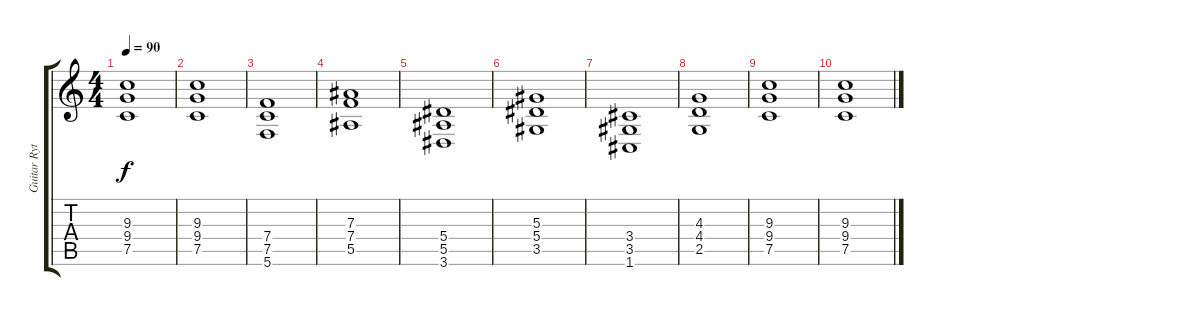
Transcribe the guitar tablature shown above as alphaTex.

\track ("Guitar Rythm" "Guitar Ryt") {instrument distortionguitar}
\staff {score tabs}
\tuning (C4 G3 Eb3 Bb2 F2 C2) {hide}
\ts (4 4)
\tempo 90
\clef g2
\ks c
(9.3 9.4 7.5).1{dy f} |
(9.3 9.4 7.5).1 |
(7.4 7.5 5.6).1 |
(7.3 7.4 5.5).1 |
(5.4 5.5 3.6).1 |
(5.3 5.4 3.5).1 |
(3.4 3.5 1.6).1 |
(4.3 4.4 2.5).1 |
(9.3 9.4 7.5).1 |
(9.3 9.4 7.5).1
